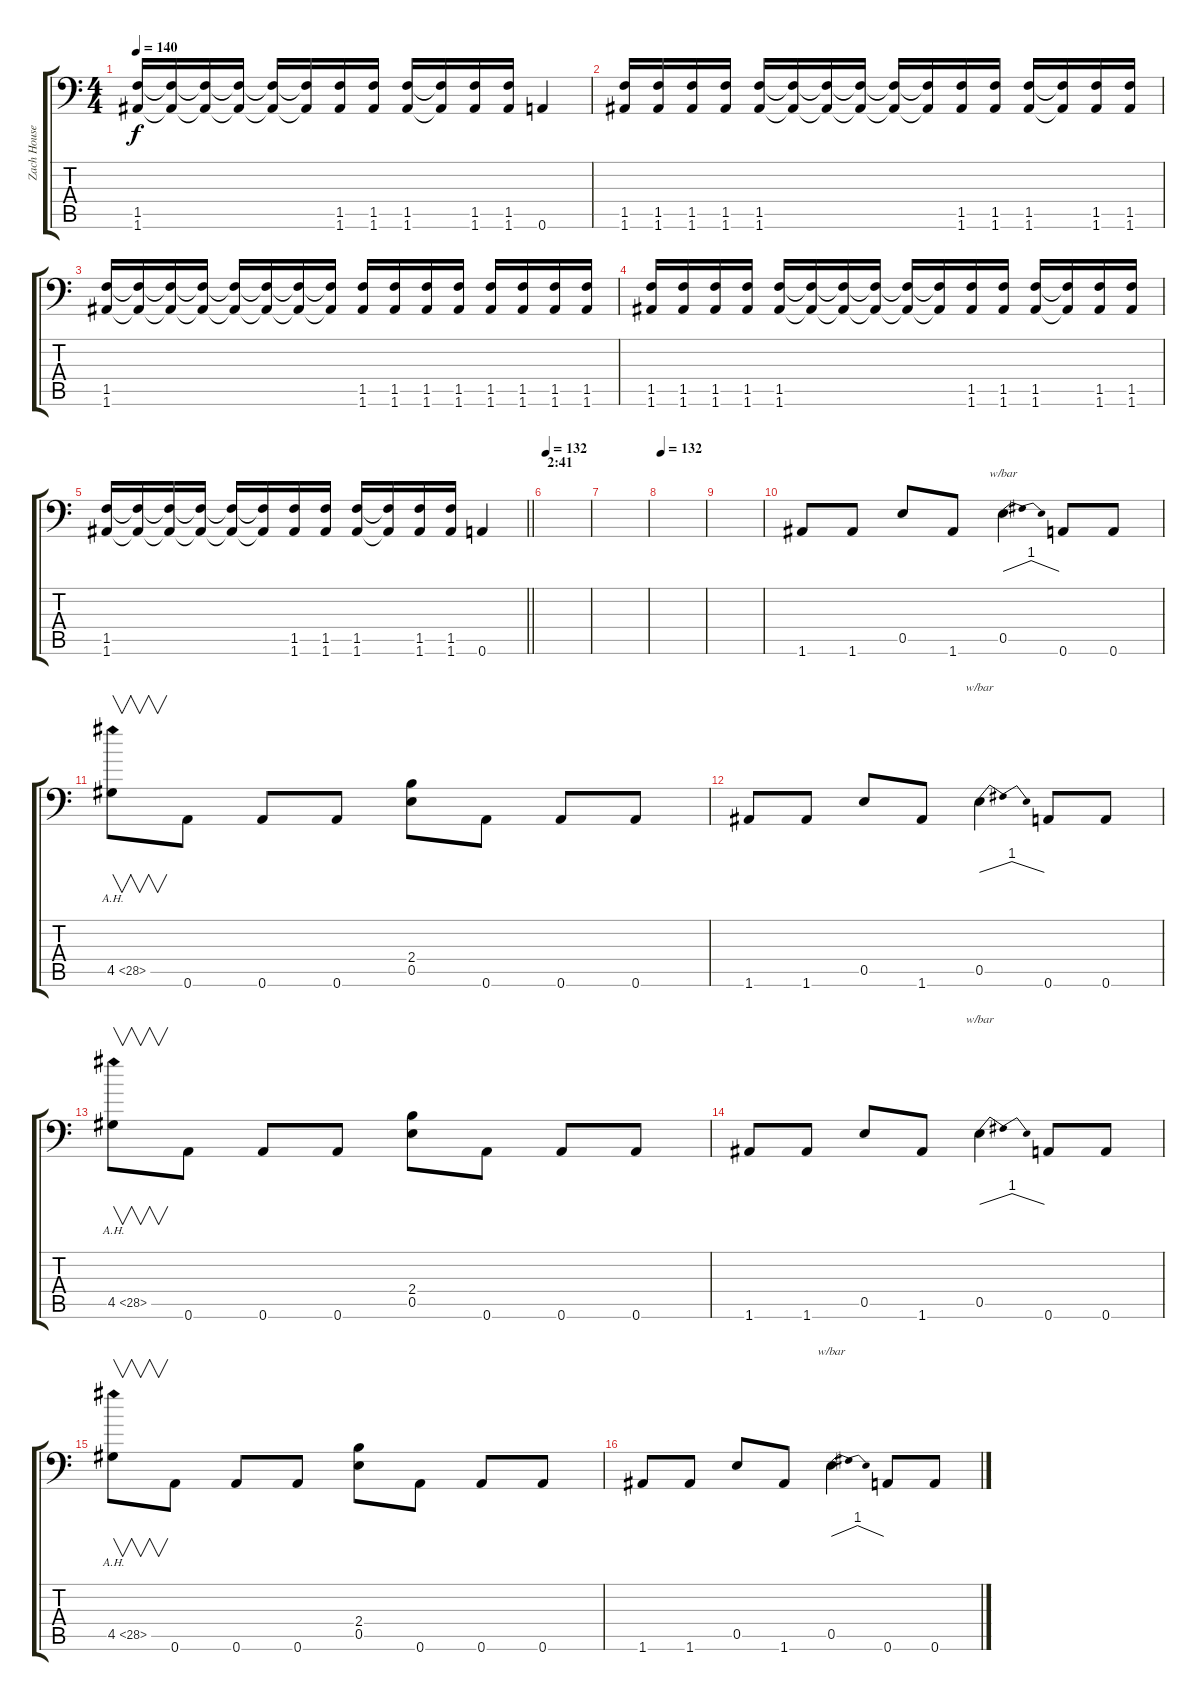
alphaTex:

\track ("Zach Householder" "Zach House") {instrument distortionguitar}
\staff {score tabs}
\tuning (B3 Gb3 D3 A2 E2 A1) {hide}
\ts (4 4)
\tempo 140
\clef f4
\ks c
(1.5 1.6).16{dy f} (1.5{t} 1.6{t}).16 (1.5{t} 1.6{t}).16 (1.5{t} 1.6{t}).16 (1.5{t} 1.6{t}).16 (1.5{t} 1.6{t}).16 (1.5 1.6).16 (1.5 1.6).16 (1.5 1.6).16 (1.5{t} 1.6{t}).16 (1.5 1.6).16 (1.5 1.6).16 0.6.4 |
(1.5 1.6).16 (1.5 1.6).16 (1.5 1.6).16 (1.5 1.6).16 (1.5 1.6).16 (1.5{t} 1.6{t}).16 (1.5{t} 1.6{t}).16 (1.5{t} 1.6{t}).16 (1.5{t} 1.6{t}).16 (1.5{t} 1.6{t}).16 (1.5 1.6).16 (1.5 1.6).16 (1.5 1.6).16 (1.5{t} 1.6{t}).16 (1.5 1.6).16 (1.5 1.6).16 |
(1.5 1.6).16 (1.5{t} 1.6{t}).16 (1.5{t} 1.6{t}).16 (1.5{t} 1.6{t}).16 (1.5{t} 1.6{t}).16 (1.5{t} 1.6{t}).16 (1.5{t} 1.6{t}).16 (1.5{t} 1.6{t}).16 (1.5 1.6).16 (1.5 1.6).16 (1.5 1.6).16 (1.5 1.6).16 (1.5 1.6).16 (1.5 1.6).16 (1.5 1.6).16 (1.5 1.6).16 |
(1.5 1.6).16 (1.5 1.6).16 (1.5 1.6).16 (1.5 1.6).16 (1.5 1.6).16 (1.5{t} 1.6{t}).16 (1.5{t} 1.6{t}).16 (1.5{t} 1.6{t}).16 (1.5{t} 1.6{t}).16 (1.5{t} 1.6{t}).16 (1.5 1.6).16 (1.5 1.6).16 (1.5 1.6).16 (1.5{t} 1.6{t}).16 (1.5 1.6).16 (1.5 1.6).16 |
\barLineRight lightlight
(1.5 1.6).16 (1.5{t} 1.6{t}).16 (1.5{t} 1.6{t}).16 (1.5{t} 1.6{t}).16 (1.5{t} 1.6{t}).16 (1.5{t} 1.6{t}).16 (1.5 1.6).16 (1.5 1.6).16 (1.5 1.6).16 (1.5{t} 1.6{t}).16 (1.5 1.6).16 (1.5 1.6).16 0.6.4 |
\section ("" "2:41")
\tempo 132
|
|
\tempo 132
|
|
1.6.8 1.6.8 0.5.8 1.6.8 0.5.4{tbe (dip default 0 0 30 4 60 0)} 0.6.8 0.6.8 |
4.5{ah 24}.8{v} 0.6.8 0.6.8 0.6.8 (2.4 0.5).8 0.6.8 0.6.8 0.6.8 |
1.6.8 1.6.8 0.5.8 1.6.8 0.5.4{tbe (dip default 0 0 30 4 60 0)} 0.6.8 0.6.8 |
4.5{ah 24}.8{v} 0.6.8 0.6.8 0.6.8 (2.4 0.5).8 0.6.8 0.6.8 0.6.8 |
1.6.8 1.6.8 0.5.8 1.6.8 0.5.4{tbe (dip default 0 0 30 4 60 0)} 0.6.8 0.6.8 |
4.5{ah 24}.8{v} 0.6.8 0.6.8 0.6.8 (2.4 0.5).8 0.6.8 0.6.8 0.6.8 |
1.6.8 1.6.8 0.5.8 1.6.8 0.5.4{tbe (dip default 0 0 30 4 60 0)} 0.6.8 0.6.8
